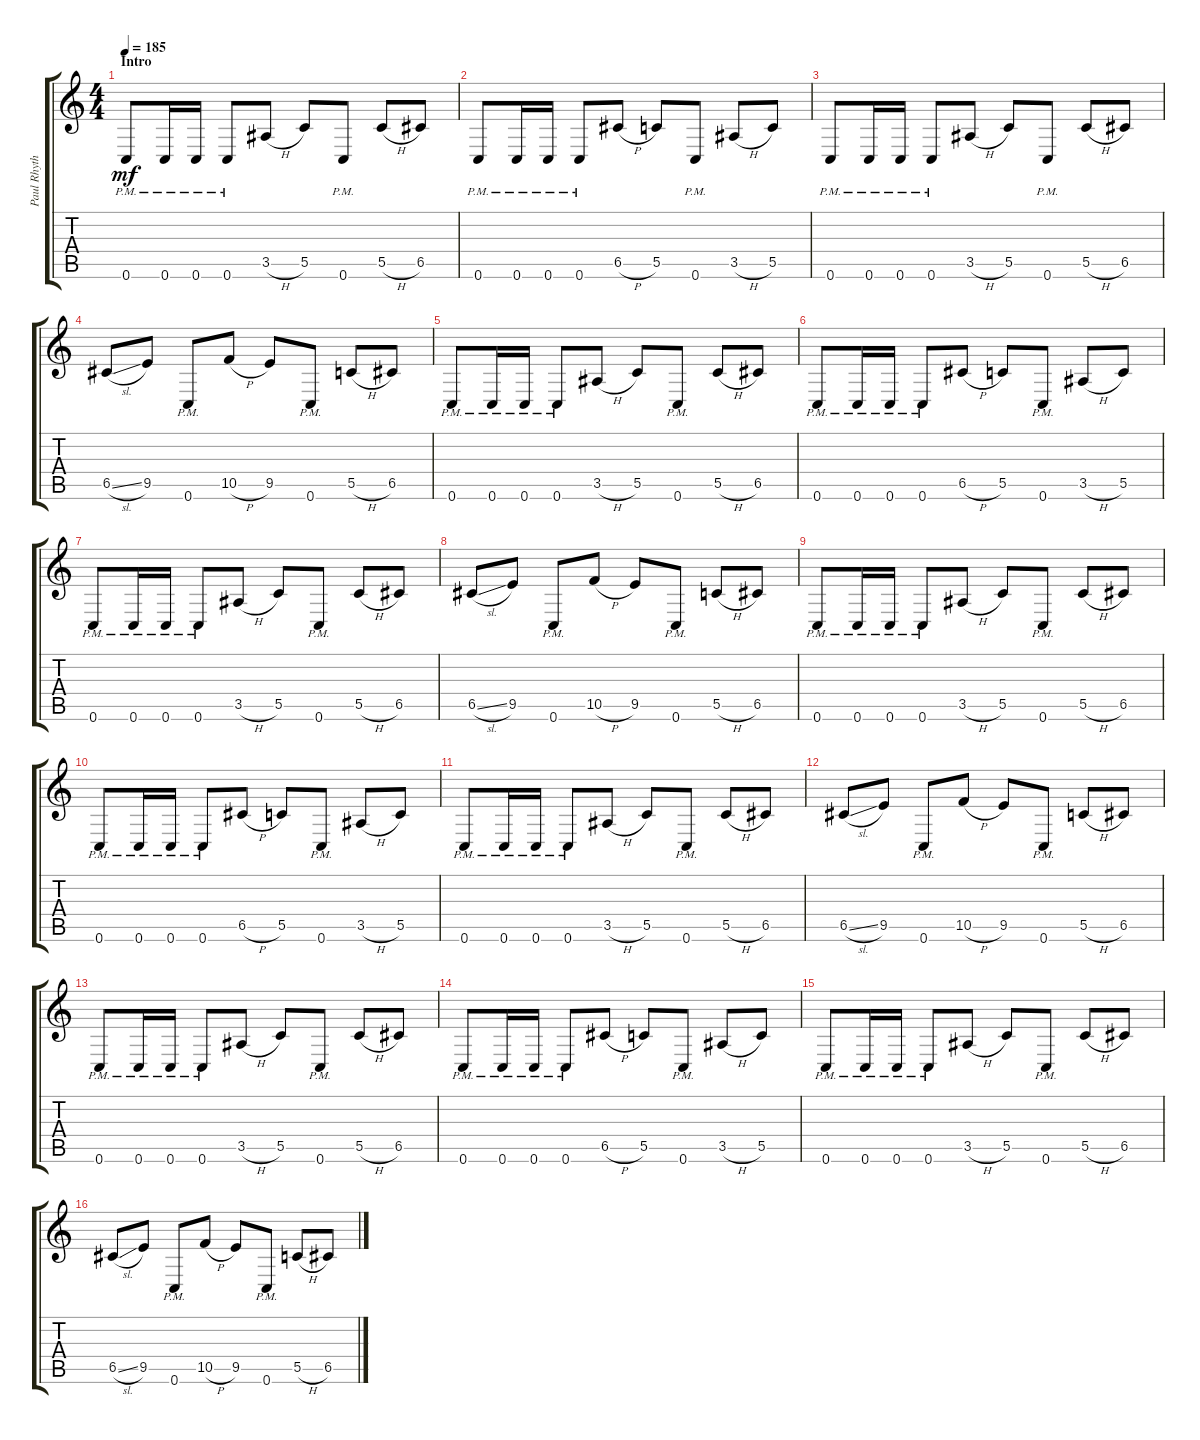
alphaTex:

\track ("Paul Rhythm" "Paul Rhyth") {instrument distortionguitar}
\staff {score tabs}
\tuning (D4 A3 F3 C3 G2 C2) {hide}
\ts (4 4)
\section ("" "Intro")
\tempo 185
\clef g2
\ks c
0.6{pm}.8{dy mf instrument distortionguitar} 0.6{pm}.16 0.6{pm}.16 0.6{pm}.8 3.5{h}.8 5.5.8 0.6{pm}.8 5.5{h}.8 6.5.8 |
0.6{pm}.8 0.6{pm}.16 0.6{pm}.16 0.6{pm}.8 6.5{h}.8 5.5.8 0.6{pm}.8 3.5{h}.8 5.5.8 |
0.6{pm}.8 0.6{pm}.16 0.6{pm}.16 0.6{pm}.8 3.5{h}.8 5.5.8 0.6{pm}.8 5.5{h}.8 6.5.8 |
6.5{sl}.8 9.5.8 0.6{pm}.8 10.5{h}.8 9.5.8 0.6{pm}.8 5.5{h}.8 6.5.8 |
0.6{pm}.8 0.6{pm}.16 0.6{pm}.16 0.6{pm}.8 3.5{h}.8 5.5.8 0.6{pm}.8 5.5{h}.8 6.5.8 |
0.6{pm}.8 0.6{pm}.16 0.6{pm}.16 0.6{pm}.8 6.5{h}.8 5.5.8 0.6{pm}.8 3.5{h}.8 5.5.8 |
0.6{pm}.8 0.6{pm}.16 0.6{pm}.16 0.6{pm}.8 3.5{h}.8 5.5.8 0.6{pm}.8 5.5{h}.8 6.5.8 |
6.5{sl}.8 9.5.8 0.6{pm}.8 10.5{h}.8 9.5.8 0.6{pm}.8 5.5{h}.8 6.5.8 |
0.6{pm}.8 0.6{pm}.16 0.6{pm}.16 0.6{pm}.8 3.5{h}.8 5.5.8 0.6{pm}.8 5.5{h}.8 6.5.8 |
0.6{pm}.8 0.6{pm}.16 0.6{pm}.16 0.6{pm}.8 6.5{h}.8 5.5.8 0.6{pm}.8 3.5{h}.8 5.5.8 |
0.6{pm}.8 0.6{pm}.16 0.6{pm}.16 0.6{pm}.8 3.5{h}.8 5.5.8 0.6{pm}.8 5.5{h}.8 6.5.8 |
6.5{sl}.8 9.5.8 0.6{pm}.8 10.5{h}.8 9.5.8 0.6{pm}.8 5.5{h}.8 6.5.8 |
0.6{pm}.8 0.6{pm}.16 0.6{pm}.16 0.6{pm}.8 3.5{h}.8 5.5.8 0.6{pm}.8 5.5{h}.8 6.5.8 |
0.6{pm}.8 0.6{pm}.16 0.6{pm}.16 0.6{pm}.8 6.5{h}.8 5.5.8 0.6{pm}.8 3.5{h}.8 5.5.8 |
0.6{pm}.8 0.6{pm}.16 0.6{pm}.16 0.6{pm}.8 3.5{h}.8 5.5.8 0.6{pm}.8 5.5{h}.8 6.5.8 |
6.5{sl}.8 9.5.8 0.6{pm}.8 10.5{h}.8 9.5.8 0.6{pm}.8 5.5{h}.8 6.5.8
